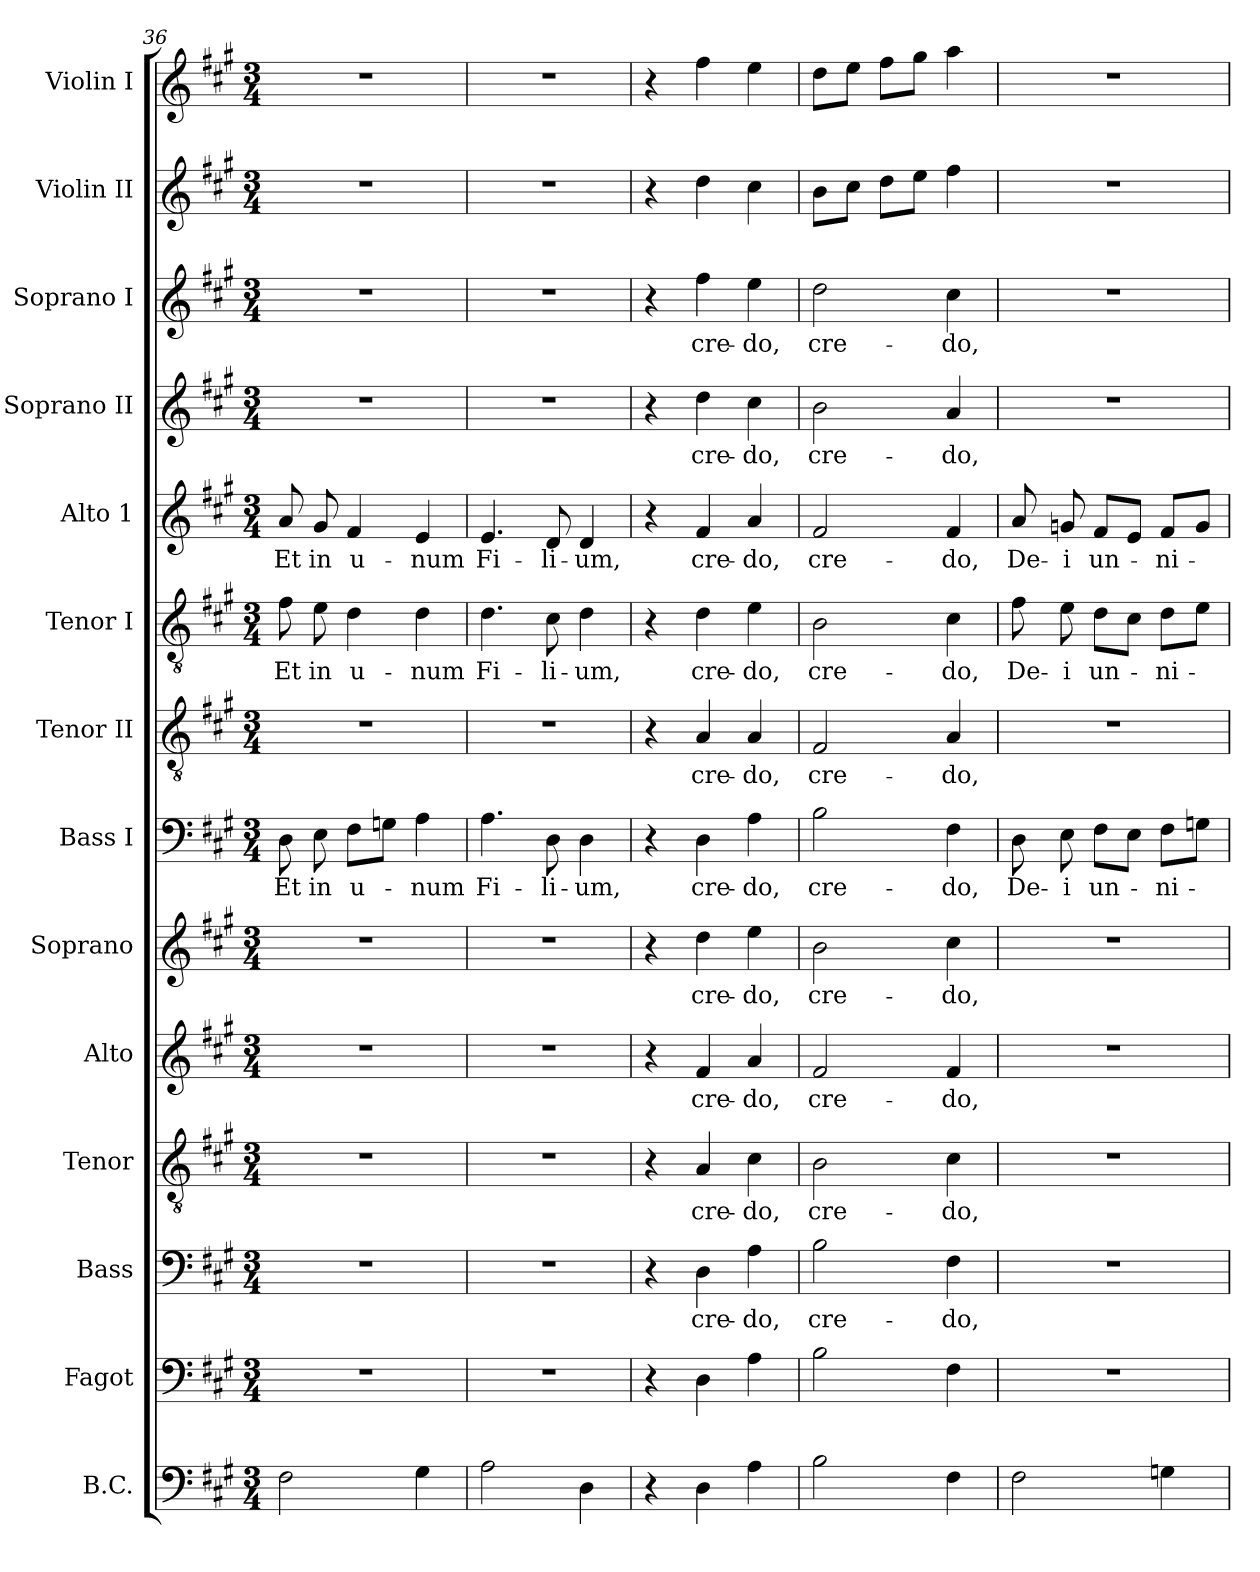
**kern	**kern	**kern	**text	**kern	**text	**kern	**text	**kern	**text	**kern	**text	**kern	**text	**kern	**text	**kern	**text	**kern	**text	**kern	**text	**kern	**kern
*part14	*part13	*part12	*part12	*part11	*part11	*part10	*part10	*part9	*part9	*part8	*part8	*part7	*part7	*part6	*part6	*part5	*part5	*part4	*part4	*part3	*part3	*part2	*part1
*staff14	*staff13	*staff12	*staff12	*staff11	*staff11	*staff10	*staff10	*staff9	*staff9	*staff8	*staff8	*staff7	*staff7	*staff6	*staff6	*staff5	*staff5	*staff4	*staff4	*staff3	*staff3	*staff2	*staff1
*I"B.C.	*I"Fagot	*I"Bass	*	*I"Tenor	*	*I"Alto	*	*I"Soprano	*	*I"Bass I	*	*I"Tenor II	*	*I"Tenor I	*	*I"Alto 1	*	*I"Soprano II	*	*I"Soprano I	*	*I"Violin II	*I"Violin I
*I'B.C.	*I'Fg	*	*	*I'T-R	*	*	*	*I'S-R	*	*I'B1	*	*I'T2	*	*I'T1	*	*I'A1	*	*I'S2	*	*I'S1	*	*I'Vln. II	*I'Vln. I
*clefF4	*clefF4	*clefF4	*	*clefGv2	*	*clefG2	*	*clefG2	*	*clefF4	*	*clefGv2	*	*clefGv2	*	*clefG2	*	*clefG2	*	*clefG2	*	*clefG2	*clefG2
*k[f#c#g#]	*k[f#c#g#]	*k[f#c#g#]	*	*k[f#c#g#]	*	*k[f#c#g#]	*	*k[f#c#g#]	*	*k[f#c#g#]	*	*k[f#c#g#]	*	*k[f#c#g#]	*	*k[f#c#g#]	*	*k[f#c#g#]	*	*k[f#c#g#]	*	*k[f#c#g#]	*k[f#c#g#]
*A:	*A:	*A:	*	*A:	*	*A:	*	*A:	*	*A:	*	*A:	*	*A:	*	*A:	*	*A:	*	*A:	*	*A:	*A:
*M3/4	*M3/4	*M3/4	*	*M3/4	*	*M3/4	*	*M3/4	*	*M3/4	*	*M3/4	*	*M3/4	*	*M3/4	*	*M3/4	*	*M3/4	*	*M3/4	*M3/4
=36	=36	=36	=36	=36	=36	=36	=36	=36	=36	=36	=36	=36	=36	=36	=36	=36	=36	=36	=36	=36	=36	=36	=36
!	!	!	!	!	!	!	!	!	!	!	!LO:LY:b	!	!	!	!LO:LY:b	!	!LO:LY:b	!	!	!	!	!	!
2F#\	2.r	2.r	.	2.r	.	2.r	.	2.r	.	8D\	Et	2.r	.	8f#\	Et	8a/	Et	2.r	.	2.r	.	2.r	2.r
!	!	!	!	!	!	!	!	!	!	!	!LO:LY:b	!	!	!	!LO:LY:b	!	!LO:LY:b	!	!	!	!	!	!
.	.	.	.	.	.	.	.	.	.	8E\	in	.	.	8e\	in	8g#/	in	.	.	.	.	.	.
!	!	!	!	!	!	!	!	!	!	!	!LO:LY:b	!	!	!	!LO:LY:b	!	!LO:LY:b	!	!	!	!	!	!
.	.	.	.	.	.	.	.	.	.	8F#\L	u-	.	.	4d\	u-	4f#/	u-	.	.	.	.	.	.
.	.	.	.	.	.	.	.	.	.	8Gn\J	.	.	.	.	.	.	.	.	.	.	.	.	.
!	!	!	!	!	!	!	!	!	!	!	!LO:LY:b	!	!	!	!LO:LY:b	!	!LO:LY:b	!	!	!	!	!	!
4G#\	.	.	.	.	.	.	.	.	.	4A\	-num	.	.	4d\	-num	4e/	-num	.	.	.	.	.	.
=37	=37	=37	=37	=37	=37	=37	=37	=37	=37	=37	=37	=37	=37	=37	=37	=37	=37	=37	=37	=37	=37	=37	=37
!	!	!	!	!	!	!	!	!	!	!	!LO:LY:b	!	!	!	!LO:LY:b	!	!LO:LY:b	!	!	!	!	!	!
2A\	2.r	2.r	.	2.r	.	2.r	.	2.r	.	4.A\	Fi-	2.r	.	4.d\	Fi-	4.e/	Fi-	2.r	.	2.r	.	2.r	2.r
!	!	!	!	!	!	!	!	!	!	!	!LO:LY:b	!	!	!	!LO:LY:b	!	!LO:LY:b	!	!	!	!	!	!
.	.	.	.	.	.	.	.	.	.	8D\	-li-	.	.	8c#\	-li-	8d/	-li-	.	.	.	.	.	.
!	!	!	!	!	!	!	!	!	!	!	!LO:LY:b	!	!	!	!LO:LY:b	!	!LO:LY:b	!	!	!	!	!	!
4D\	.	.	.	.	.	.	.	.	.	4D\	-um,	.	.	4d\	-um,	4d/	-um,	.	.	.	.	.	.
=38	=38	=38	=38	=38	=38	=38	=38	=38	=38	=38	=38	=38	=38	=38	=38	=38	=38	=38	=38	=38	=38	=38	=38
4r	4r	4r	.	4r	.	4r	.	4r	.	4r	.	4r	.	4r	.	4r	.	4r	.	4r	.	4r	4r
!	!	!	!LO:LY:b	!	!LO:LY:b	!	!LO:LY:b	!	!LO:LY:b	!	!LO:LY:b	!	!LO:LY:b	!	!LO:LY:b	!	!LO:LY:b	!	!LO:LY:b	!	!LO:LY:b	!	!
4D\	4D\	4D\	cre-	4A/	cre-	4f#/	cre-	4dd\	cre-	4D\	cre-	4A/	cre-	4d\	cre-	4f#/	cre-	4dd\	cre-	4ff#\	cre-	4dd\	4ff#\
!	!	!	!LO:LY:b	!	!LO:LY:b	!	!LO:LY:b	!	!LO:LY:b	!	!LO:LY:b	!	!LO:LY:b	!	!LO:LY:b	!	!LO:LY:b	!	!LO:LY:b	!	!LO:LY:b	!	!
4A\	4A\	4A\	-do,	4c#\	-do,	4a/	-do,	4ee\	-do,	4A\	-do,	4A/	-do,	4e\	-do,	4a/	-do,	4cc#\	-do,	4ee\	-do,	4cc#\	4ee\
=39	=39	=39	=39	=39	=39	=39	=39	=39	=39	=39	=39	=39	=39	=39	=39	=39	=39	=39	=39	=39	=39	=39	=39
!	!	!	!LO:LY:b	!	!LO:LY:b	!	!LO:LY:b	!	!LO:LY:b	!	!LO:LY:b	!	!LO:LY:b	!	!LO:LY:b	!	!LO:LY:b	!	!LO:LY:b	!	!LO:LY:b	!	!
2B\	2B\	2B\	cre-	2B\	cre-	2f#/	cre-	2b\	cre-	2B\	cre-	2F#/	cre-	2B\	cre-	2f#/	cre-	2b\	cre-	2dd\	cre-	8b\L	8dd\L
.	.	.	.	.	.	.	.	.	.	.	.	.	.	.	.	.	.	.	.	.	.	8cc#\J	8ee\J
.	.	.	.	.	.	.	.	.	.	.	.	.	.	.	.	.	.	.	.	.	.	8dd\L	8ff#\L
.	.	.	.	.	.	.	.	.	.	.	.	.	.	.	.	.	.	.	.	.	.	8ee\J	8gg#\J
!	!	!	!LO:LY:b	!	!LO:LY:b	!	!LO:LY:b	!	!LO:LY:b	!	!LO:LY:b	!	!LO:LY:b	!	!LO:LY:b	!	!LO:LY:b	!	!LO:LY:b	!	!LO:LY:b	!	!
4F#\	4F#\	4F#\	-do,	4c#\	-do,	4f#/	-do,	4cc#\	-do,	4F#\	-do,	4A/	-do,	4c#\	-do,	4f#/	-do,	4a/	-do,	4cc#\	-do,	4ff#\	4aa\
!!LO:PB:g=z
=40	=40	=40	=40	=40	=40	=40	=40	=40	=40	=40	=40	=40	=40	=40	=40	=40	=40	=40	=40	=40	=40	=40	=40
!	!	!	!	!	!	!	!	!	!	!	!LO:LY:b	!	!	!	!LO:LY:b	!	!LO:LY:b	!	!	!	!	!	!
2F#\	2.r	2.r	.	2.r	.	2.r	.	2.r	.	8D\	De-	2.r	.	8f#\	De-	8a/	De-	2.r	.	2.r	.	2.r	2.r
!	!	!	!	!	!	!	!	!	!	!	!LO:LY:b	!	!	!	!LO:LY:b	!	!LO:LY:b	!	!	!	!	!	!
.	.	.	.	.	.	.	.	.	.	8E\	-i	.	.	8e\	-i	8gn/	-i	.	.	.	.	.	.
!	!	!	!	!	!	!	!	!	!	!	!LO:LY:b	!	!	!	!LO:LY:b	!	!LO:LY:b	!	!	!	!	!	!
.	.	.	.	.	.	.	.	.	.	8F#\L	un-	.	.	8d\L	un-	8f#/L	un-	.	.	.	.	.	.
.	.	.	.	.	.	.	.	.	.	8E\J	.	.	.	8c#\J	.	8e/J	.	.	.	.	.	.	.
!	!	!	!	!	!	!	!	!	!	!	!LO:LY:b	!	!	!	!LO:LY:b	!	!LO:LY:b	!	!	!	!	!	!
4Gn\	.	.	.	.	.	.	.	.	.	8F#\L	-ni-	.	.	8d\L	-ni-	8f#/L	-ni-	.	.	.	.	.	.
.	.	.	.	.	.	.	.	.	.	8Gn\J	.	.	.	8e\J	.	8g/J	.	.	.	.	.	.	.
=	=	=	=	=	=	=	=	=	=	=	=	=	=	=	=	=	=	=	=	=	=	=	=
*-	*-	*-	*-	*-	*-	*-	*-	*-	*-	*-	*-	*-	*-	*-	*-	*-	*-	*-	*-	*-	*-	*-	*-
